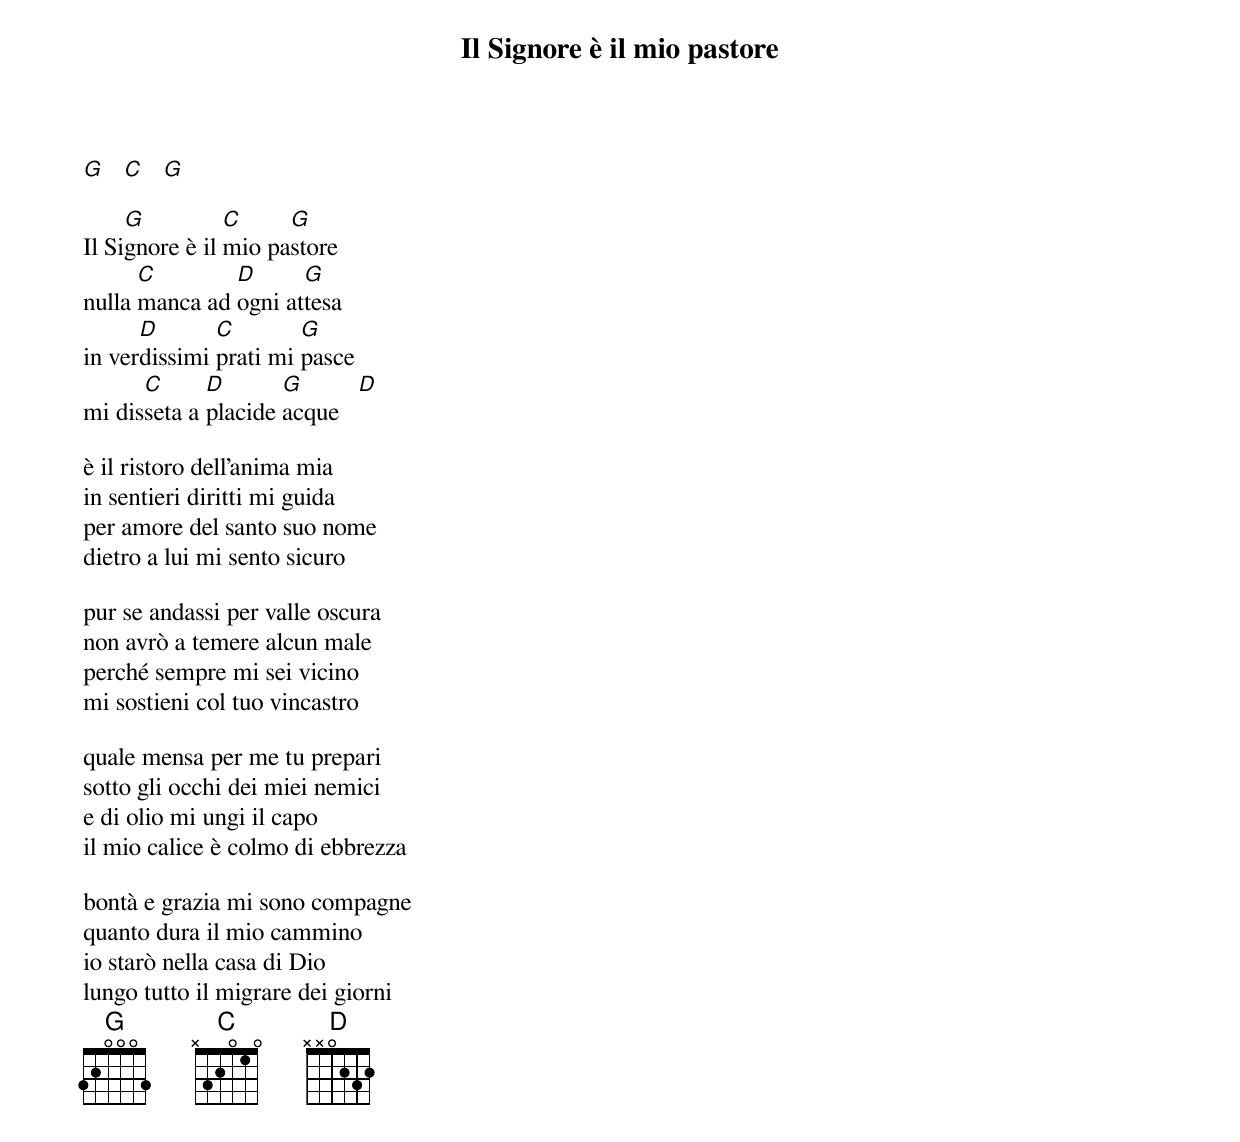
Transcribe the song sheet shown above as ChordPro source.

{title:Il Signore è il mio pastore}

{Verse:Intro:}
[G]   [C]   [G]

Il Si[G]gnore è il [C]mio pa[G]store
nulla [C]manca ad [D]ogni at[G]tesa
in ver[D]dissimi [C]prati mi [G]pasce
mi dis[C]seta a [D]placide [G]acque   [D]

è il ristoro dell’anima mia
in sentieri diritti mi guida
per amore del santo suo nome
dietro a lui mi sento sicuro

pur se andassi per valle oscura
non avrò a temere alcun male
perché sempre mi sei vicino
mi sostieni col tuo vincastro

quale mensa per me tu prepari
sotto gli occhi dei miei nemici
e di olio mi ungi il capo
il mio calice è colmo di ebbrezza

bontà e grazia mi sono compagne
quanto dura il mio cammino
io starò nella casa di Dio
lungo tutto il migrare dei giorni
